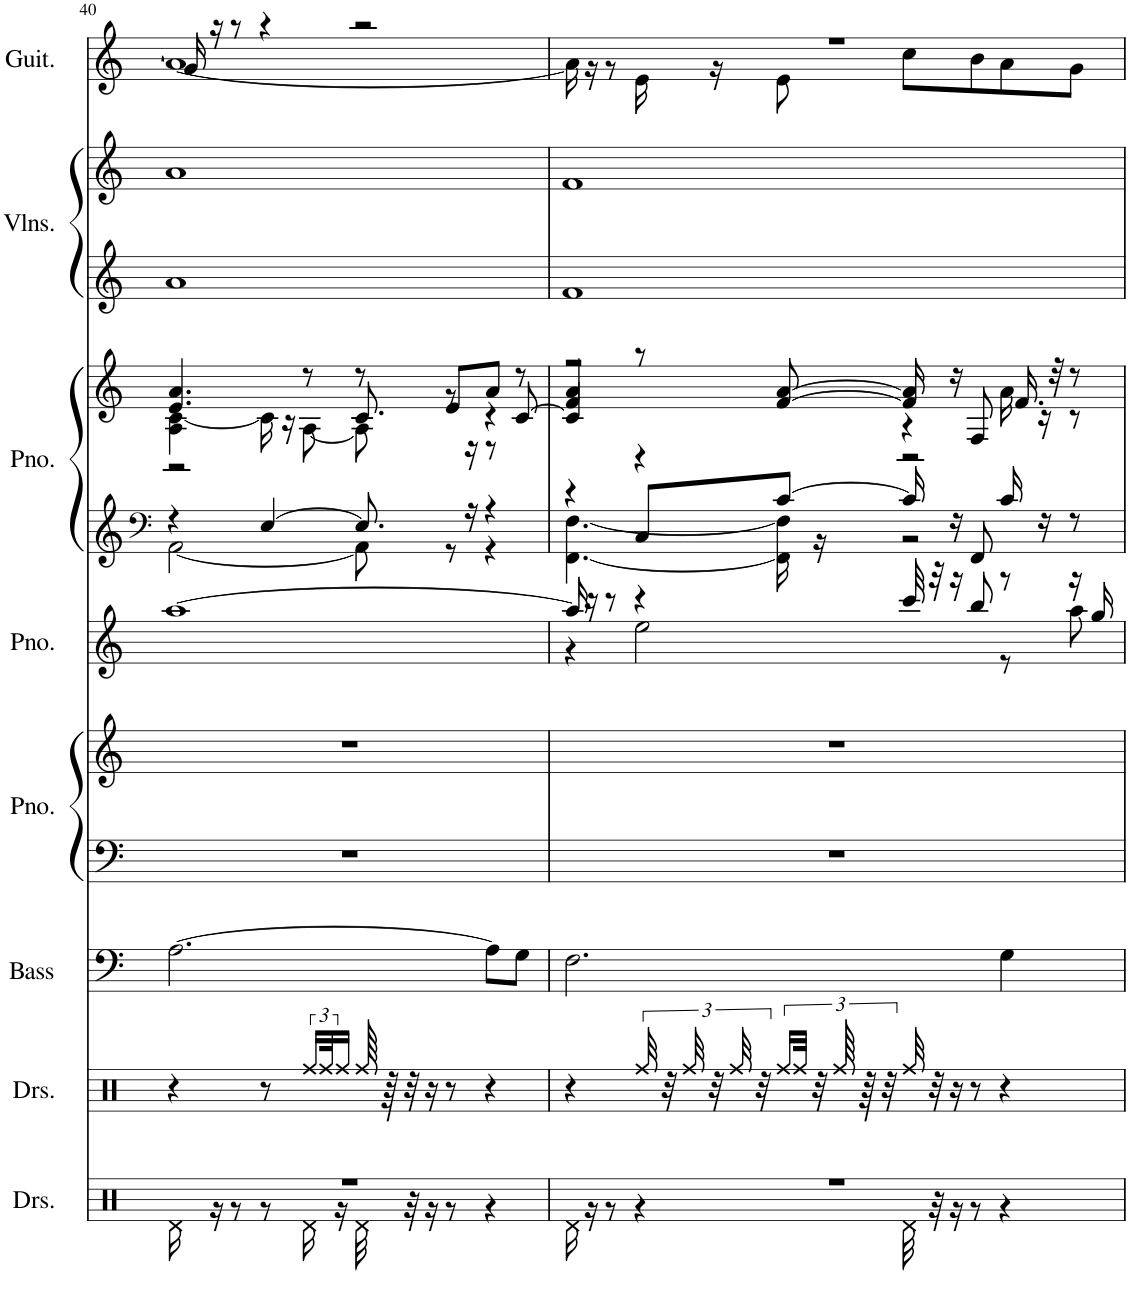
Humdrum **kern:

**kern	**kern	**kern	**kern	**kern	**kern	**kern	**kern	**kern	**kern	**kern
*part8	*part7	*part6	*part5	*part5	*part4	*part3	*part3	*part2	*part2	*part1
*staff11	*staff10	*staff9	*staff8	*staff7	*staff6	*staff5	*staff4	*staff3	*staff2	*staff1
*I"Drumset	*I"Drumset	*I"Acoustic Bass	*I"Piano	*	*I"Grand Piano	*I"Piano	*	*I"Violins	*	*I"Classical Guitar
*I'Drs.	*I'Drs.	*I'Bass	*I'Pno.	*	*I'Pno.	*I'Pno.	*	*I'Vlns.	*	*I'Guit.
!!LO:PB:g=z
*clefX	*clefX	*clefF4	*clefF4	*clefG2	*clefG2	*clefF4	*clefG2	*clefG2	*clefG2	*clefG2
*	*	*Trd7c12	*	*	*	*	*	*	*	*
*k[]	*k[]	*k[]	*k[]	*k[]	*k[]	*k[]	*k[]	*k[]	*k[]	*k[]
*M4/4	*M4/4	*M4/4	*M4/4	*M4/4	*M4/4	*M4/4	*M4/4	*M4/4	*M4/4	*M4/4
=40	=40	=40	=40	=40	=40	=40	=40	=40	=40	=40
*^	*	*	*	*	*	*^	*^	*	*	*^
*	*	*	*	*	*	*	*	*	*	*^	*	*	*	*
1r	16Rd\	4r	[2.A\	1r	1r	[1aa	4r	[2AA\	4.e/ 4.a/	4A\ [4c\	2r	1a	1a	16g/]	[1a
.	16r	.	.	.	.	.	.	.	.	.	.	.	.	16r	.
.	8r	.	.	.	.	.	.	.	.	.	.	.	.	8r	.
.	8r	8r	.	.	.	.	[4E/	.	.	16c\]	.	.	.	4r	.
.	.	.	.	.	.	.	.	.	.	16r	.	.	.	.	.
.	16Rd\	24Rff/LL	.	.	.	.	.	.	8r	[8A\	.	.	.	.	.
.	.	48Rff/K	.	.	.	.	.	.	.	.	.	.	.	.	.
.	16r	16Rff/JJ	.	.	.	.	.	.	.	.	.	.	.	.	.
.	32Rd\	64Rff/	.	.	.	.	8.E/]	8AA\]	8r	8A\]	8.c/	.	.	2r	.
.	.	64r	.	.	.	.	.	.	.	.	.	.	.	.	.
.	32r	32r	.	.	.	.	.	.	.	.	.	.	.	.	.
.	16r	16r	.	.	.	.	.	.	.	.	.	.	.	.	.
.	8r	8r	.	.	.	.	.	8r	8e/L	8r	.	.	.	.	.
.	.	.	.	.	.	.	16r	.	.	.	16r	.	.	.	.
.	4r	4r	8A\L]	.	.	.	4r	4r	8a/J	4r	8r	.	.	.	.
.	.	.	8G\J	.	.	.	.	.	8r	.	[8c/	.	.	.	.
=41	=41	=41	=41	=41	=41	=41	=41	=41	=41	=41	=41	=41	=41	=41	=41
*	*	*	*	*	*	*^	*	*	*	*	*	*	*	*	*
1r	16Rd\	4r	2.F\	1r	1r	16aa/]	4r	4r	[4.FF\ [4.F\	4f/ 4a/	2r	4c/]	1f	1f	1r	16a\]
.	16r	.	.	.	.	16r	.	.	.	.	.	.	.	.	.	16r
.	8r	.	.	.	.	8r	.	.	.	.	.	.	.	.	.	8r
.	4r	48Rff/	.	.	.	4r	2ee\	8C/L	.	8r	.	4r	.	.	.	16e\
.	.	48r	.	.	.	.	.	.	.	.	.	.	.	.	.	.
.	.	48Rff/	.	.	.	.	.	.	.	.	.	.	.	.	.	.
.	.	48r	.	.	.	.	.	.	.	.	.	.	.	.	.	16r
.	.	48Rff/	.	.	.	.	.	.	.	.	.	.	.	.	.	.
.	.	48r	.	.	.	.	.	.	.	.	.	.	.	.	.	.
.	.	24Rff/LL	.	.	.	.	.	[8c/J	16FF\] 16F\]	[8f/ [8a/	.	.	.	.	.	8e\
.	.	48Rff/JJk	.	.	.	.	.	.	.	.	.	.	.	.	.	.
.	.	48r	.	.	.	.	.	.	16r	.	.	.	.	.	.	.
.	.	96Rff/	.	.	.	.	.	.	.	.	.	.	.	.	.	.
.	.	96r	.	.	.	.	.	.	.	.	.	.	.	.	.	.
.	.	48r	.	.	.	.	.	.	.	.	.	.	.	.	.	.
.	32Rd\	32Rff/	.	.	.	32ccc/	.	16c/]	2r	16f/] 16a/]	4r	2r	.	.	.	8cc\L
.	32r	32r	.	.	.	32r	.	.	.	.	.	.	.	.	.	.
.	16r	16r	.	.	.	16r	.	16r	.	16r	.	.	.	.	.	.
.	8r	8r	.	.	.	8bb/	.	8FF/	.	8F/	.	.	.	.	.	8b\
.	4r	4r	4G\	.	.	8r	8r	16c/	.	16.f/	16a\	.	.	.	.	8a\
.	.	.	.	.	.	.	.	16r	.	.	16r	.	.	.	.	.
.	.	.	.	.	.	.	.	.	.	32r	.	.	.	.	.	.
.	.	.	.	.	.	16r	8aa\	8r	.	8r	8r	.	.	.	.	8g\J
.	.	.	.	.	.	16gg/	.	.	.	.	.	.	.	.	.	.
*	*	*	*	*	*	*v	*v	*	*	*	*	*	*	*	*v	*v
*	*	*	*	*	*	*	*v	*v	*	*	*	*	*	*
*v	*v	*	*	*	*	*	*	*v	*v	*v	*	*	*
=	=	=	=	=	=	=	=	=	=	=
*-	*-	*-	*-	*-	*-	*-	*-	*-	*-	*-
